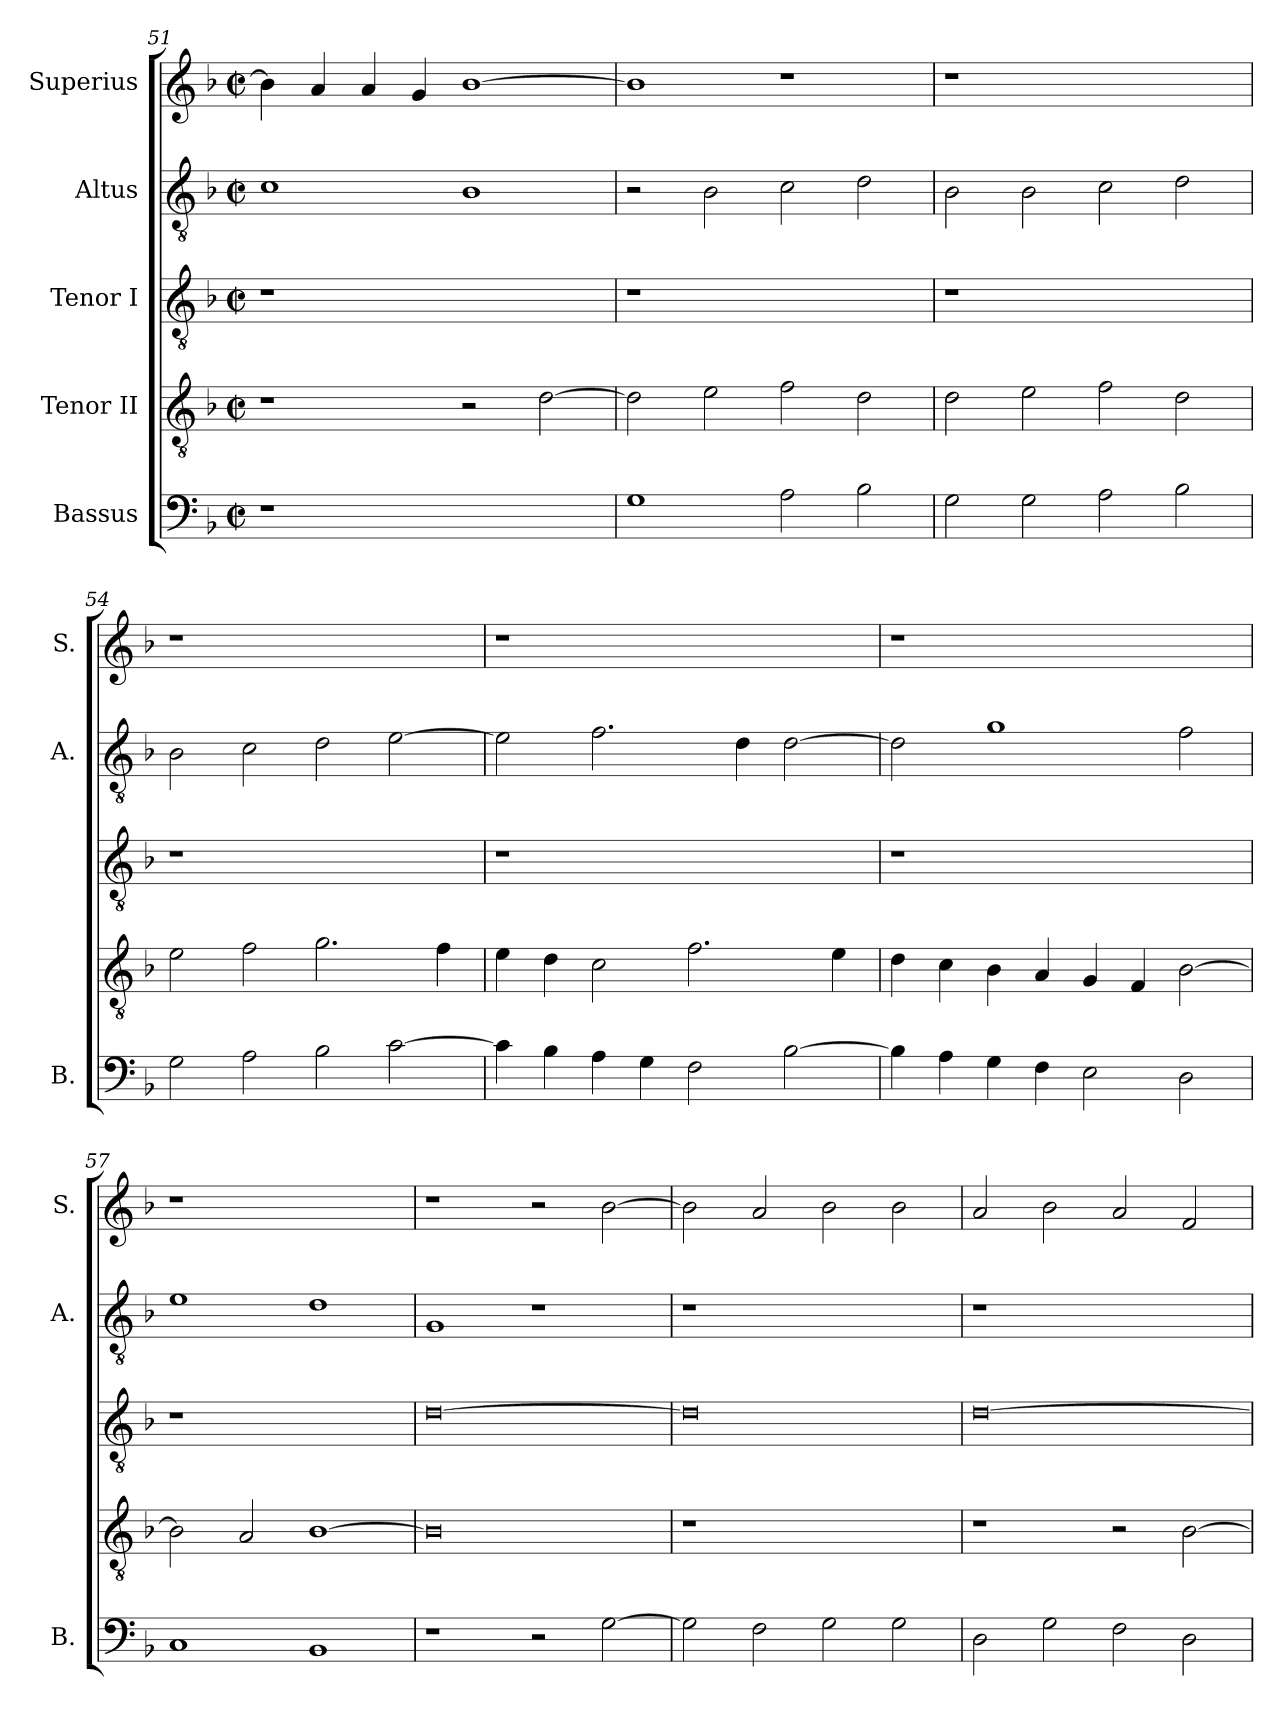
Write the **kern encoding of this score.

**kern	**kern	**kern	**kern	**kern
*part5	*part4	*part3	*part2	*part1
*staff5	*staff4	*staff3	*staff2	*staff1
*I"Bassus	*I"Tenor II	*I"Tenor I	*I"Altus	*I"Superius
*I'B.	*	*	*I'A.	*I'S.
*clefF4	*clefGv2	*clefGv2	*clefGv2	*clefG2
*	*ITrd7c12	*ITrd7c12	*ITrd7c12	*
*k[b-]	*k[b-]	*k[b-]	*k[b-]	*k[b-]
*F:	*F:	*F:	*F:	*F:
*M2/2	*M2/2	*M2/2	*M2/2	*M2/2
*met(c|)	*met(c|)	*met(c|)	*met(c|)	*met(c|)
=51	=51	=51	=51	=51
!LO:N:vis=1	!	!LO:N:vis=1	!	!
1r	1r	1r	1Ci	4b-i\]
.	.	.	.	4ai/
.	.	.	.	4ai/
.	.	.	.	4gi/
1ryy	2r	1ryy	1BB-i	[>1b-i
.	[>2Di\	.	.	.
=52	=52	=52	=52	=52
!	!	!LO:N:vis=1	!	!
1Gi	2Di\]	1r	2r	1b-i]
.	2Ei\	.	2BB-i\	.
2Ai\	2Fi\	1ryy	2Ci\	1r
2B-i\	2Di\	.	2Di\	.
!!LO:PB:g=z
=53	=53	=53	=53	=53
!	!	!LO:N:vis=1	!	!LO:N:vis=1
2Gi\	2Di\	1r	2BB-i\	1r
2Gi\	2Ei\	.	2BB-i\	.
2Ai\	2Fi\	1ryy	2Ci\	1ryy
2B-i\	2Di\	.	2Di\	.
=54	=54	=54	=54	=54
!	!	!LO:N:vis=1	!	!LO:N:vis=1
2Gi\	2Ei\	1r	2BB-i\	1r
2Ai\	2Fi\	.	2Ci\	.
2B-i\	2.Gi\	1ryy	2Di\	1ryy
[>2ci\	.	.	[>2Ei\	.
.	4Fi\	.	.	.
=55	=55	=55	=55	=55
!	!	!LO:N:vis=1	!	!LO:N:vis=1
4ci\]	4Ei\	1r	2Ei\]	1r
4B-i\	4Di\	.	.	.
4Ai\	2Ci\	.	2.Fi\	.
4Gi\	.	.	.	.
2Fi\	2.Fi\	1ryy	.	1ryy
.	.	.	4Di\	.
[>2B-i\	.	.	[>2Di\	.
.	4Ei\	.	.	.
=56	=56	=56	=56	=56
!	!	!LO:N:vis=1	!	!LO:N:vis=1
4B-i\]	4Di\	1r	2Di\]	1r
4Ai\	4Ci\	.	.	.
4Gi\	4BB-i\	.	1Gi	.
4Fi\	4AAi/	.	.	.
2Ei\	4GGi/	1ryy	.	1ryy
.	4FFi/	.	.	.
2Di\	[>2BB-i\	.	2Fi\	.
=57	=57	=57	=57	=57
!	!	!LO:N:vis=1	!	!LO:N:vis=1
1Ci	2BB-i\]	1r	1Ei	1r
.	2AAi/	.	.	.
1BB-i	[>1BB-i	1ryy	1Di	1ryy
!!LO:LB:g=z
=58	=58	=58	=58	=58
1r	0BB-i]	[>0Di	1GGi	1r
2r	.	.	1r	2r
[>2Gi\	.	.	.	[>2b-i\
=59	=59	=59	=59	=59
!	!LO:N:vis=1	!	!LO:N:vis=1	!
2Gi\]	1r	0Di]	1r	2b-i\]
2Fi\	.	.	.	2ai/
2Gi\	1ryy	.	1ryy	2b-i\
2Gi\	.	.	.	2b-i\
=60	=60	=60	=60	=60
!	!	!	!LO:N:vis=1	!
2Di\	1r	[>0Di	1r	2ai/
2Gi\	.	.	.	2b-i\
2Fi\	2r	.	1ryy	2ai/
2Di\	[>2BB-i\	.	.	2fi/
=	=	=	=	=
*-	*-	*-	*-	*-
